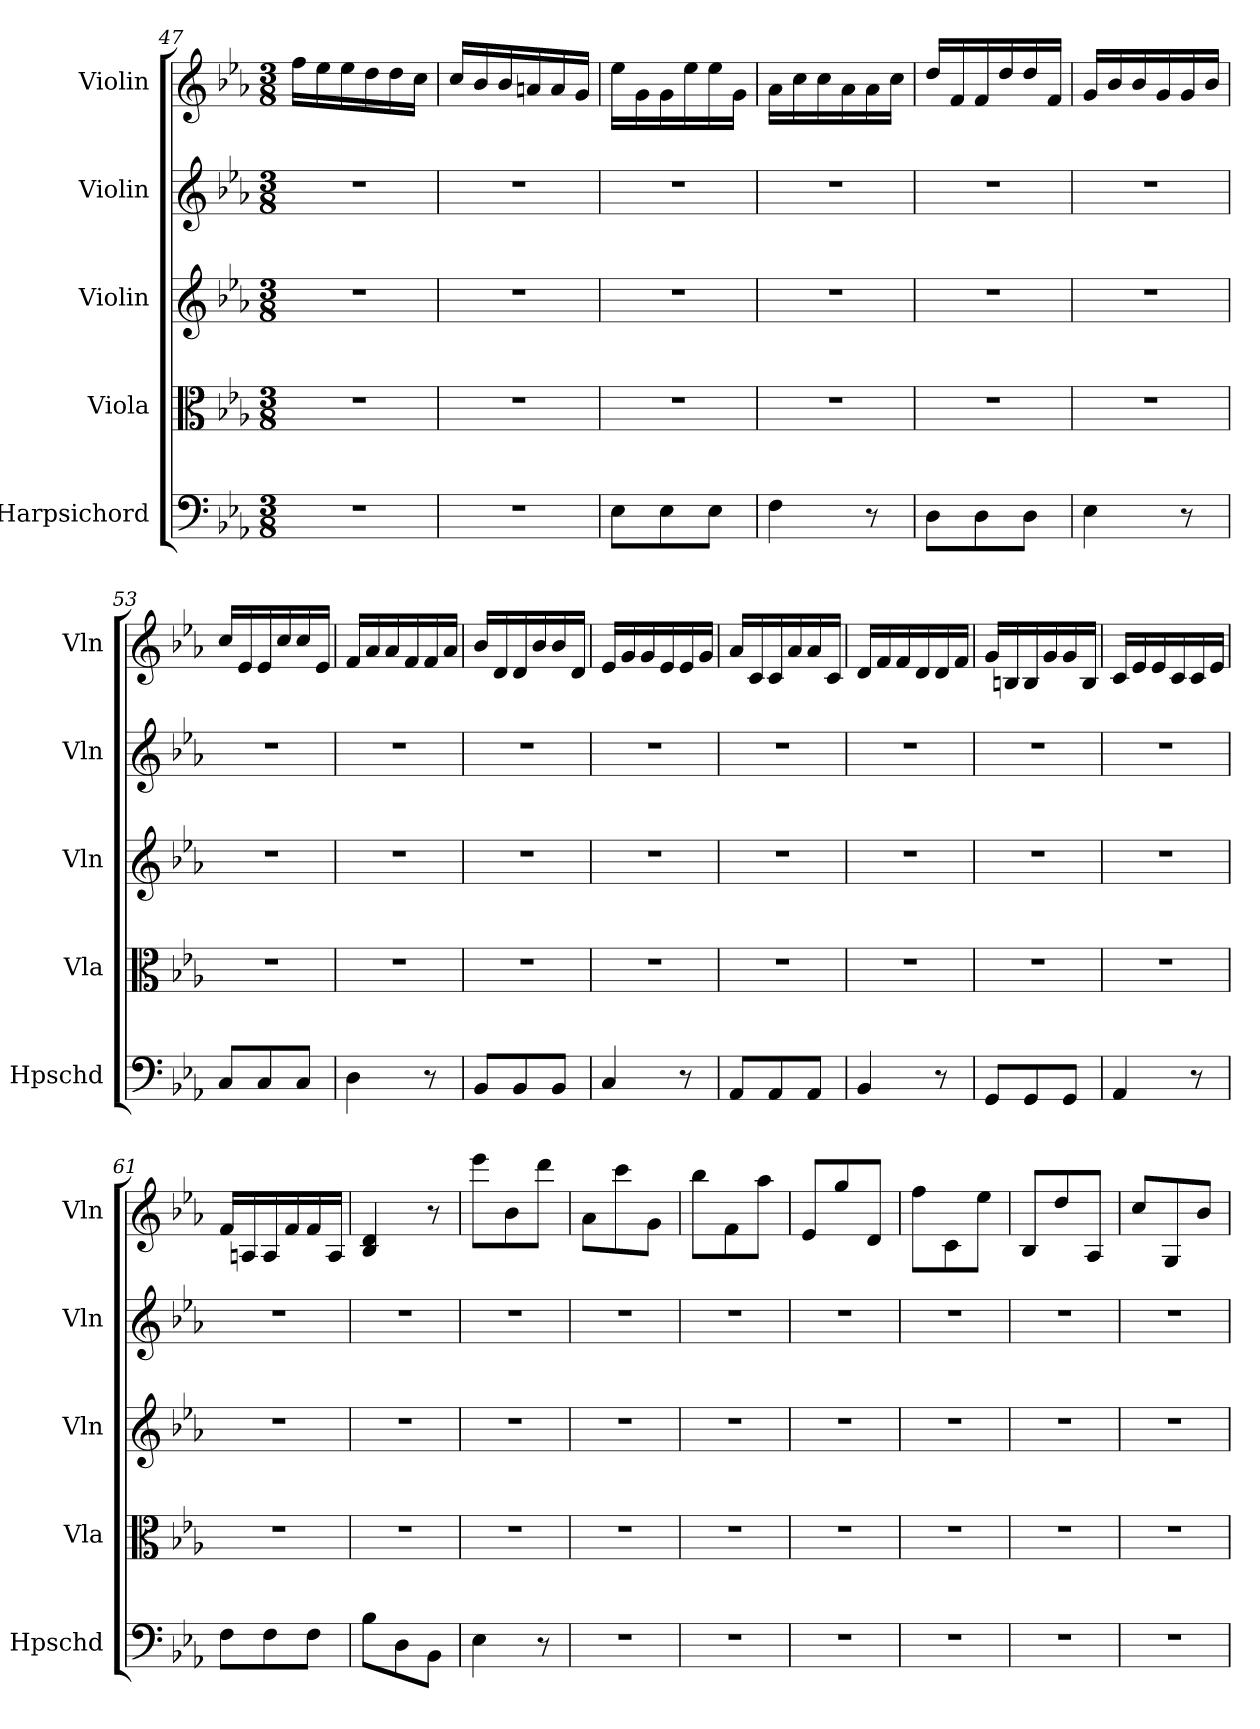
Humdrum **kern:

**kern	**kern	**kern	**kern	**kern
*part5	*part4	*part3	*part2	*part1
*staff5	*staff4	*staff3	*staff2	*staff1
*I"Harpsichord	*I"Viola	*I"Violin	*I"Violin	*I"Violin
*I'Hpschd	*I'Vla	*I'Vln	*I'Vln	*I'Vln
*clefF4	*clefC3	*clefG2	*clefG2	*clefG2
*k[b-e-a-]	*k[b-e-a-]	*k[b-e-a-]	*k[b-e-a-]	*k[b-e-a-]
*E-:	*E-:	*E-:	*E-:	*E-:
*M3/8	*M3/8	*M3/8	*M3/8	*M3/8
=47	=47	=47	=47	=47
4.r	4.r	4.r	4.r	16ff\LL
.	.	.	.	16ee-\
.	.	.	.	16ee-\
.	.	.	.	16dd\
.	.	.	.	16dd\
.	.	.	.	16cc\JJ
=48	=48	=48	=48	=48
4.r	4.r	4.r	4.r	16cc/LL
.	.	.	.	16b-/
.	.	.	.	16b-/
.	.	.	.	16an/
.	.	.	.	16a/
.	.	.	.	16g/JJ
=49	=49	=49	=49	=49
8E-\L	4.r	4.r	4.r	16ee-\LL
.	.	.	.	16g\
8E-\	.	.	.	16g\
.	.	.	.	16ee-\
8E-\J	.	.	.	16ee-\
.	.	.	.	16g\JJ
=50	=50	=50	=50	=50
4F\	4.r	4.r	4.r	16a-\LL
.	.	.	.	16cc\
.	.	.	.	16cc\
.	.	.	.	16a-\
8r	.	.	.	16a-\
.	.	.	.	16cc\JJ
=51	=51	=51	=51	=51
8D\L	4.r	4.r	4.r	16dd/LL
.	.	.	.	16f/
8D\	.	.	.	16f/
.	.	.	.	16dd/
8D\J	.	.	.	16dd/
.	.	.	.	16f/JJ
=52	=52	=52	=52	=52
4E-\	4.r	4.r	4.r	16g/LL
.	.	.	.	16b-/
.	.	.	.	16b-/
.	.	.	.	16g/
8r	.	.	.	16g/
.	.	.	.	16b-/JJ
=53	=53	=53	=53	=53
8C/L	4.r	4.r	4.r	16cc/LL
.	.	.	.	16e-/
8C/	.	.	.	16e-/
.	.	.	.	16cc/
8C/J	.	.	.	16cc/
.	.	.	.	16e-/JJ
=54	=54	=54	=54	=54
4D\	4.r	4.r	4.r	16f/LL
.	.	.	.	16a-/
.	.	.	.	16a-/
.	.	.	.	16f/
8r	.	.	.	16f/
.	.	.	.	16a-/JJ
=55	=55	=55	=55	=55
8BB-/L	4.r	4.r	4.r	16b-/LL
.	.	.	.	16d/
8BB-/	.	.	.	16d/
.	.	.	.	16b-/
8BB-/J	.	.	.	16b-/
.	.	.	.	16d/JJ
=56	=56	=56	=56	=56
4C/	4.r	4.r	4.r	16e-/LL
.	.	.	.	16g/
.	.	.	.	16g/
.	.	.	.	16e-/
8r	.	.	.	16e-/
.	.	.	.	16g/JJ
=57	=57	=57	=57	=57
8AA-/L	4.r	4.r	4.r	16a-/LL
.	.	.	.	16c/
8AA-/	.	.	.	16c/
.	.	.	.	16a-/
8AA-/J	.	.	.	16a-/
.	.	.	.	16c/JJ
=58	=58	=58	=58	=58
4BB-/	4.r	4.r	4.r	16d/LL
.	.	.	.	16f/
.	.	.	.	16f/
.	.	.	.	16d/
8r	.	.	.	16d/
.	.	.	.	16f/JJ
=59	=59	=59	=59	=59
8GG/L	4.r	4.r	4.r	16g/LL
.	.	.	.	16Bn/
8GG/	.	.	.	16B/
.	.	.	.	16g/
8GG/J	.	.	.	16g/
.	.	.	.	16B/JJ
=60	=60	=60	=60	=60
4AA-/	4.r	4.r	4.r	16c/LL
.	.	.	.	16e-/
.	.	.	.	16e-/
.	.	.	.	16c/
8r	.	.	.	16c/
.	.	.	.	16e-/JJ
=61	=61	=61	=61	=61
8F\L	4.r	4.r	4.r	16f/LL
.	.	.	.	16An/
8F\	.	.	.	16A/
.	.	.	.	16f/
8F\J	.	.	.	16f/
.	.	.	.	16A/JJ
=62	=62	=62	=62	=62
8B-\L	4.r	4.r	4.r	4B-/ 4d/
8D\	.	.	.	.
8BB-\J	.	.	.	8r
=63	=63	=63	=63	=63
4E-\	4.r	4.r	4.r	8eee-\L
.	.	.	.	8b-\
8r	.	.	.	8ddd\J
=64	=64	=64	=64	=64
4.r	4.r	4.r	4.r	8a-\L
.	.	.	.	8ccc\
.	.	.	.	8g\J
=65	=65	=65	=65	=65
4.r	4.r	4.r	4.r	8bb-\L
.	.	.	.	8f\
.	.	.	.	8aa-\J
=66	=66	=66	=66	=66
4.r	4.r	4.r	4.r	8e-/L
.	.	.	.	8gg/
.	.	.	.	8d/J
=67	=67	=67	=67	=67
4.r	4.r	4.r	4.r	8ff\L
.	.	.	.	8c\
.	.	.	.	8ee-\J
=68	=68	=68	=68	=68
4.r	4.r	4.r	4.r	8B-/L
.	.	.	.	8dd/
.	.	.	.	8A-/J
=69	=69	=69	=69	=69
4.r	4.r	4.r	4.r	8cc/L
.	.	.	.	8G/
.	.	.	.	8b-/J
=	=	=	=	=
*-	*-	*-	*-	*-
